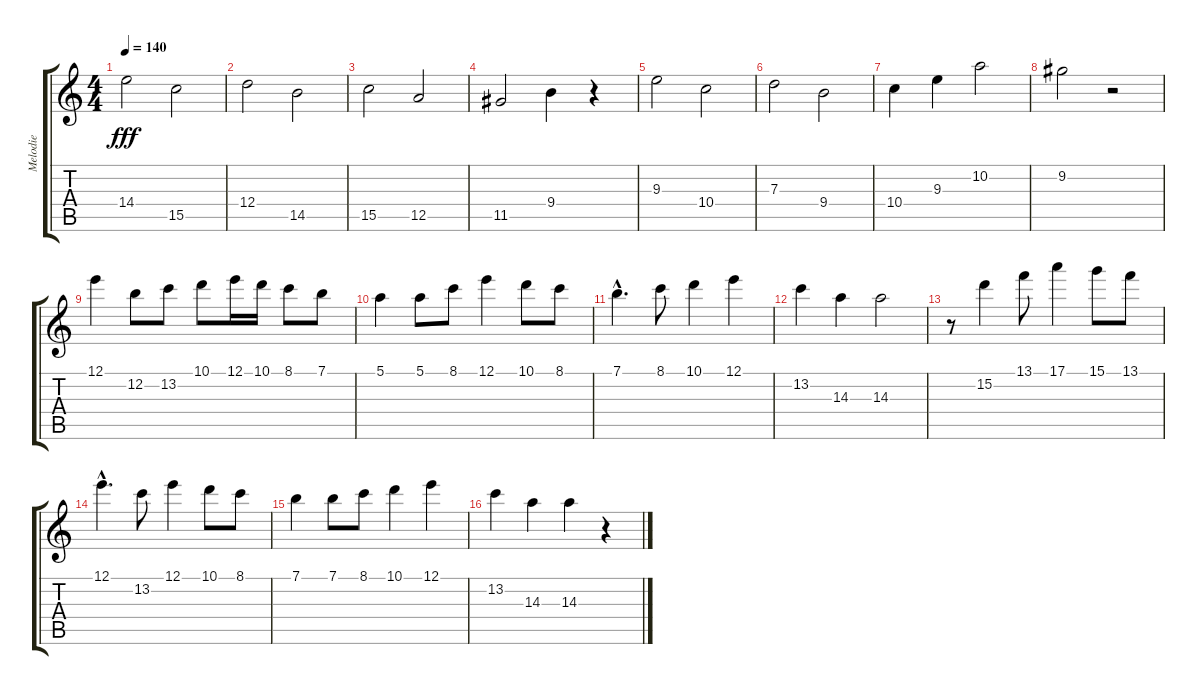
\track ("Melodie" "Melodie") {instrument acousticguitarsteel}
\staff {score tabs}
\tuning (E4 B3 G3 D3 A2 E2) {hide}
\ts (4 4)
\tempo 140
\clef g2
\ks c
14.4.2{dy fff} 15.5.2 |
12.4.2 14.5.2 |
15.5.2 12.5.2 |
11.5.2 9.4.4 r.4 |
9.3.2 10.4.2 |
7.3.2 9.4.2 |
10.4.4 9.3.4 10.2.2 |
9.2.2 r.2 |
12.1.4 12.2.8 13.2.8 10.1.8 12.1.16 10.1.16 8.1.8 7.1.8 |
5.1.4 5.1.8 8.1.8 12.1.4 10.1.8 8.1.8 |
7.1{hac}.4{d} 8.1.8 10.1.4 12.1.4 |
13.2.4 14.3.4 14.3.2 |
r.8 15.2.4 13.1.8 17.1.4 15.1.8 13.1.8 |
12.1{hac}.4{d} 13.2.8 12.1.4 10.1.8 8.1.8 |
7.1.4 7.1.8 8.1.8 10.1.4 12.1.4 |
13.2.4 14.3.4 14.3.4 r.4
